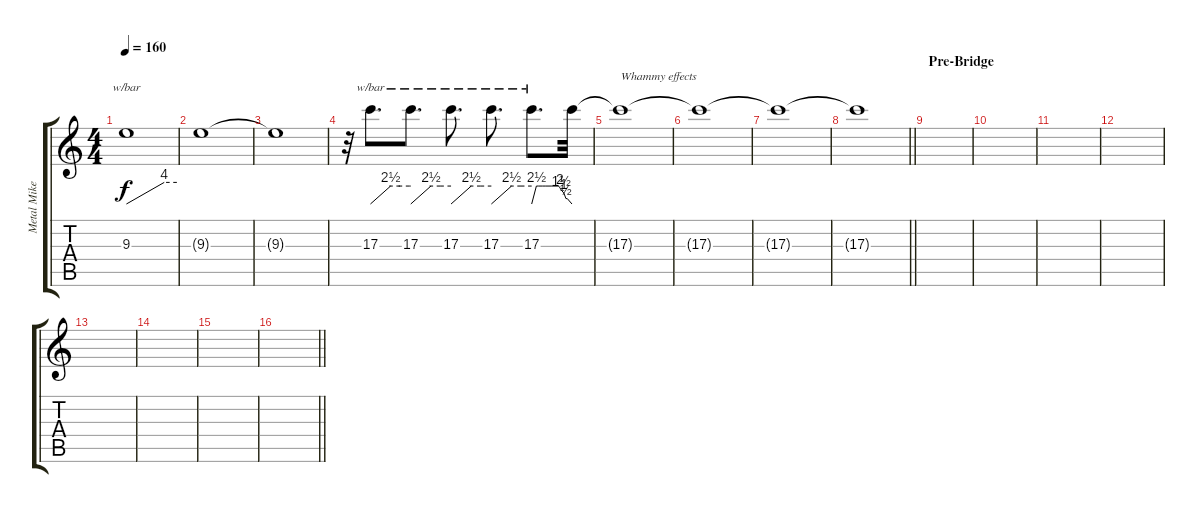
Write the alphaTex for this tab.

\track ("Metal Mike Chlasciak (Overdubs/Solo)" "Metal Mike") {instrument distortionguitar}
\staff {score tabs}
\tuning (E4 B3 G3 D3 A2 D2) {hide}
\ts (4 4)
\tempo 160
\clef g2
\ks c
9.3.1{tbe (custom default 0 0 45 16 60 16) dy f instrument distortionguitar} |
9.3{t}.1 |
9.3{t}.1 |
r.32 17.3.8{d tbe (custom default 0 0 30 10 44 10 58 10 60 10)} 17.3.8{d tbe (custom default 0 0 30 10 44 10 60 10)} 17.3.8{d tbe (custom default 0 0 30 10 44 10 60 10)} 17.3.8{d tbe (custom default 0 0 30 10 44 10 60 10)} 17.3.8{d tbe (custom default 0 0 7 10 10 10 16 10 21 10 30 10 40 10 42 8 44 6 48 4 51 2 53 2 60 0)} 17.3{t}.32 |
17.3{t}.1{txt "Whammy effects"} |
17.3{t}.1 |
17.3{t}.1 |
\barLineRight lightlight
17.3{t}.1 |
\section ("" "Pre-Bridge")
|
|
|
|
|
|
|
\barLineRight lightlight
